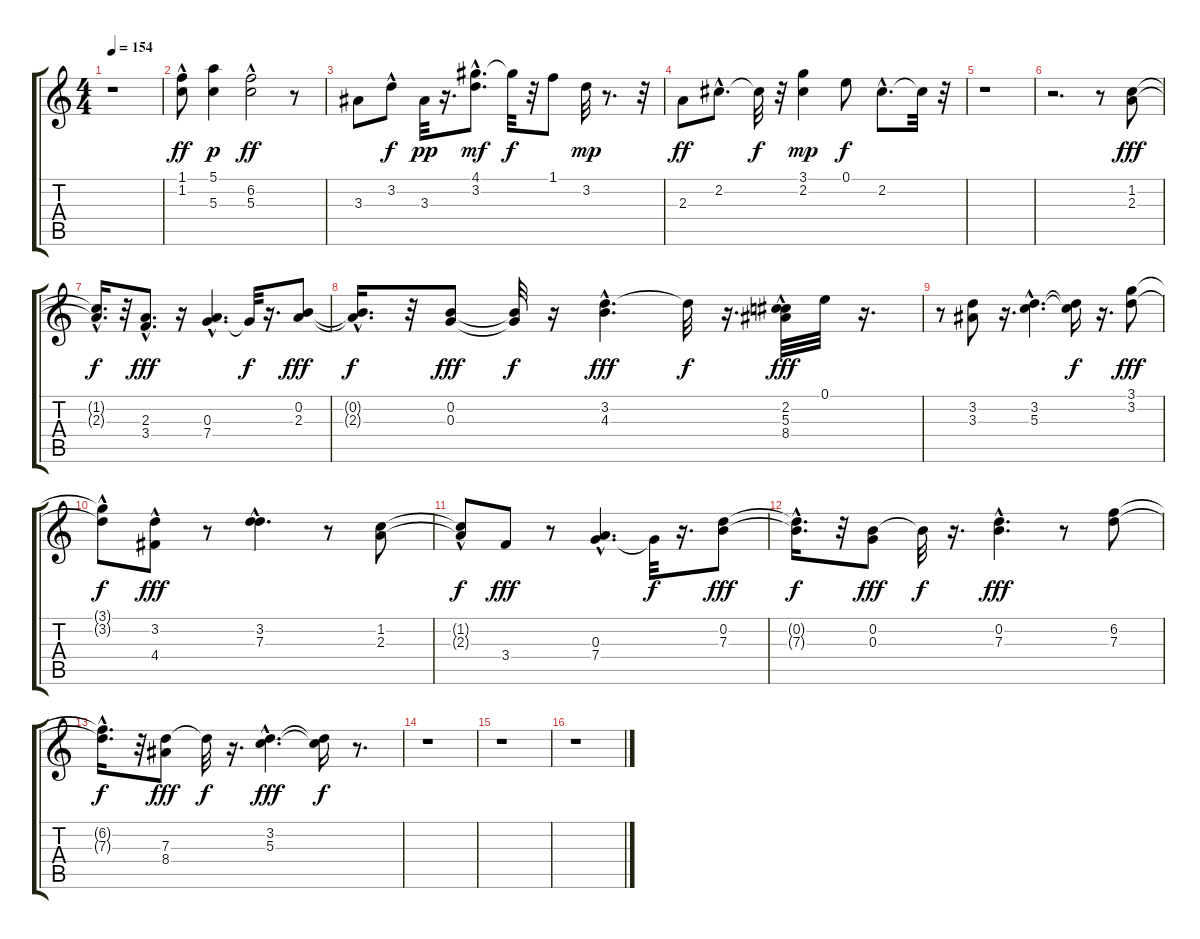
\track "" {instrument electricbasspick}
\staff {score tabs}
\tuning (E4 B3 G3 D3 A2 E2) {hide}
\ts (4 4)
\tempo 154
\clef g2
\ks c
r.1{dy f} |
(1.1{hac} 1.2).8{dy ff} (5.1 5.3).4{dy p} (6.2 5.3{hac}).2{dy ff} r.8 |
3.3.8 3.2{hac}.8{dy f} 3.3.32{dy pp} r.16{d} (4.1{hac} 3.2).8{d dy mf} 4.1{t}.32{dy f} r.32 1.1.8 3.2.32{dy mp} r.8{d} r.32 |
2.3.8{dy ff} 2.2{hac}.8{d} 2.2{t}.32{dy f} r.32 (3.1 2.2).4{dy mp} 0.1.8{dy f} 2.2{hac}.8{d} 2.2{t}.32 r.32 |
r.1 |
r.2{d} r.8 (1.2 2.3).8{dy fff} |
(1.2{hac t} 2.3{hac t}).16{d dy f} r.32 (2.3{hac} 3.4).8{d dy fff} r.16 (0.3{hac} 7.4{hac}).4{d} 0.3{t}.32{dy f} r.16{d} (0.2 2.3).8{dy fff} |
(0.2{hac t} 2.3{hac t}).16{d dy f} r.32 (0.2 0.3).8{dy fff} (0.2{t} 0.3{t}).32{dy f} r.16 (3.2{hac} 4.3{hac}).4{d dy fff} 3.2{t}.32{dy f} r.16{d} (2.2 5.3 8.4{hac}).32{dy fff} 0.1.32 r.16{d} |
r.8 (3.2 3.3).8 r.16{d} (3.2{hac} 5.3{hac}).4{d} (3.2{t} 5.3{t}).16{dy f} r.16{d} (3.1 3.2).8{dy fff} |
(3.1{hac t} 3.2{t}).8{dy f} (3.2 4.4{hac}).8{dy fff} r.8 (3.2{hac} 7.3).4{d} r.8 (1.2 2.3).8 |
(1.2{hac t} 2.3{t}).8{dy f} 3.4.8{dy fff} r.8 (0.3{hac} 7.4{hac}).4{d} 0.3{t}.32{dy f} r.16{d} (0.2 7.3).8{dy fff} |
(0.2{hac t} 7.3{hac t}).16{d dy f} r.32 (0.2 0.3).8{dy fff} 0.2{t}.32{dy f} r.16{d} (0.2 7.3{hac}).4{d dy fff} r.8 (6.2 7.3).8 |
(6.2{hac t} 7.3{hac t}).16{d dy f} r.32 (7.3 8.4).8{dy fff} 7.3{t}.32{dy f} r.16{d} (3.2{hac} 5.3{hac}).4{d dy fff} (3.2{t} 5.3{t}).16{dy f} r.8{d} |
r.1 |
r.1 |
r.1
